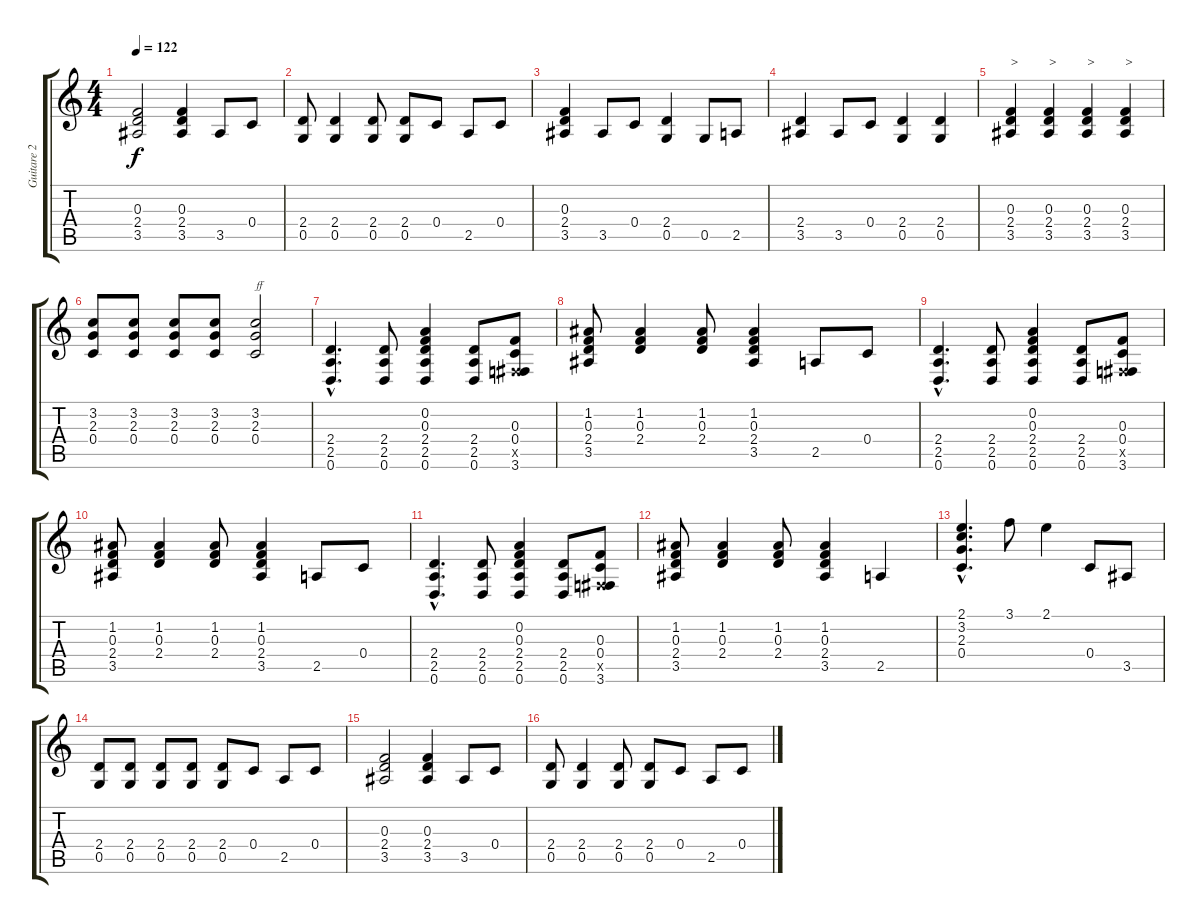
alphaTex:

\track ("Guitare 2" "Guitare 2") {instrument distortionguitar}
\staff {score tabs}
\tuning (D4 A3 F3 C3 G2 D2) {hide}
\ts (4 4)
\tempo 122
\clef g2
\ks c
(0.3 2.4 3.5).2{dy f} (0.3 2.4 3.5).4 3.5.8 0.4.8 |
(2.4 0.5).8 (2.4 0.5).4 (2.4 0.5).8 (2.4 0.5).8 0.4.8 2.5.8 0.4.8 |
(0.3 2.4 3.5).4 3.5.8 0.4.8 (2.4 0.5).4 0.5.8 2.5.8 |
(2.4 3.5).4 3.5.8 0.4.8 (2.4 0.5).4 (2.4 0.5).4 |
(0.3 2.4 3.5).4{txt ">"} (0.3 2.4 3.5).4{txt ">"} (0.3 2.4 3.5).4{txt ">"} (0.3 2.4 3.5).4{txt ">"} |
(3.2 2.3 0.4).8 (3.2 2.3 0.4).8 (3.2 2.3 0.4).8 (3.2 2.3 0.4).8 (3.2 2.3 0.4).2{txt "ff"} |
(2.4{hac} 2.5{hac} 0.6{hac}).4{d} (2.4 2.5 0.6).8 (0.2 0.3 2.4 2.5 0.6).4 (2.4 2.5 0.6).8 (0.3 0.4 -1.5{x} 3.6).8 |
(1.2 0.3 2.4 3.5).8 (1.2 0.3 2.4).4 (1.2 0.3 2.4).8 (1.2 0.3 2.4 3.5).4 2.5.8 0.4.8 |
(2.4{hac} 2.5{hac} 0.6{hac}).4{d} (2.4 2.5 0.6).8 (0.2 0.3 2.4 2.5 0.6).4 (2.4 2.5 0.6).8 (0.3 0.4 -1.5{x} 3.6).8 |
(1.2 0.3 2.4 3.5).8 (1.2 0.3 2.4).4 (1.2 0.3 2.4).8 (1.2 0.3 2.4 3.5).4 2.5.8 0.4.8 |
(2.4{hac} 2.5{hac} 0.6{hac}).4{d} (2.4 2.5 0.6).8 (0.2 0.3 2.4 2.5 0.6).4 (2.4 2.5 0.6).8 (0.3 0.4 -1.5{x} 3.6).8 |
(1.2 0.3 2.4 3.5).8 (1.2 0.3 2.4).4 (1.2 0.3 2.4).8 (1.2 0.3 2.4 3.5).4 2.5.4 |
(2.1{hac} 3.2{hac} 2.3{hac} 0.4{hac}).4{d} 3.1.8 2.1.4 0.4.8 3.5.8 |
(2.4 0.5).8 (2.4 0.5).8 (2.4 0.5).8 (2.4 0.5).8 (2.4 0.5).8 0.4.8 2.5.8 0.4.8 |
(0.3 2.4 3.5).2 (0.3 2.4 3.5).4 3.5.8 0.4.8 |
(2.4 0.5).8 (2.4 0.5).4 (2.4 0.5).8 (2.4 0.5).8 0.4.8 2.5.8 0.4.8
